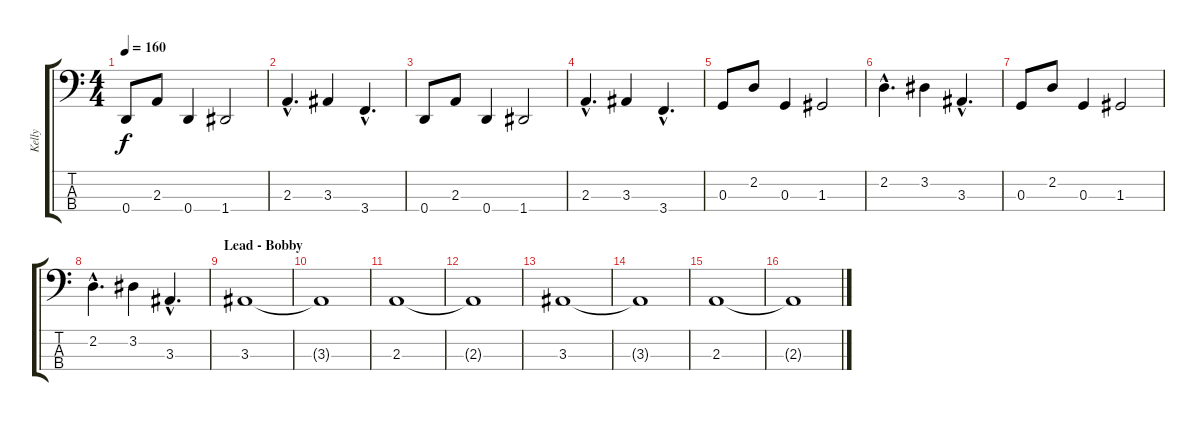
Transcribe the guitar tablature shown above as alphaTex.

\track ("Kelly" "Kelly") {instrument electricbasspick}
\staff {score tabs}
\tuning (F2 C2 G1 D1) {hide}
\ts (4 4)
\tempo 160
\clef f4
\ks c
0.4.8{dy f} 2.3.8 0.4.4 1.4.2 |
2.3{hac}.4{d} 3.3.4 3.4{hac}.4{d} |
0.4.8 2.3.8 0.4.4 1.4.2 |
2.3{hac}.4{d} 3.3.4 3.4{hac}.4{d} |
0.3.8 2.2.8 0.3.4 1.3.2 |
2.2{hac}.4{d} 3.2.4 3.3{hac}.4{d} |
0.3.8 2.2.8 0.3.4 1.3.2 |
2.2{hac}.4{d} 3.2.4 3.3{hac}.4{d} |
\section ("" "Lead - Bobby")
3.3.1 |
3.3{t}.1 |
2.3.1 |
2.3{t}.1 |
3.3.1 |
3.3{t}.1 |
2.3.1 |
2.3{t}.1
